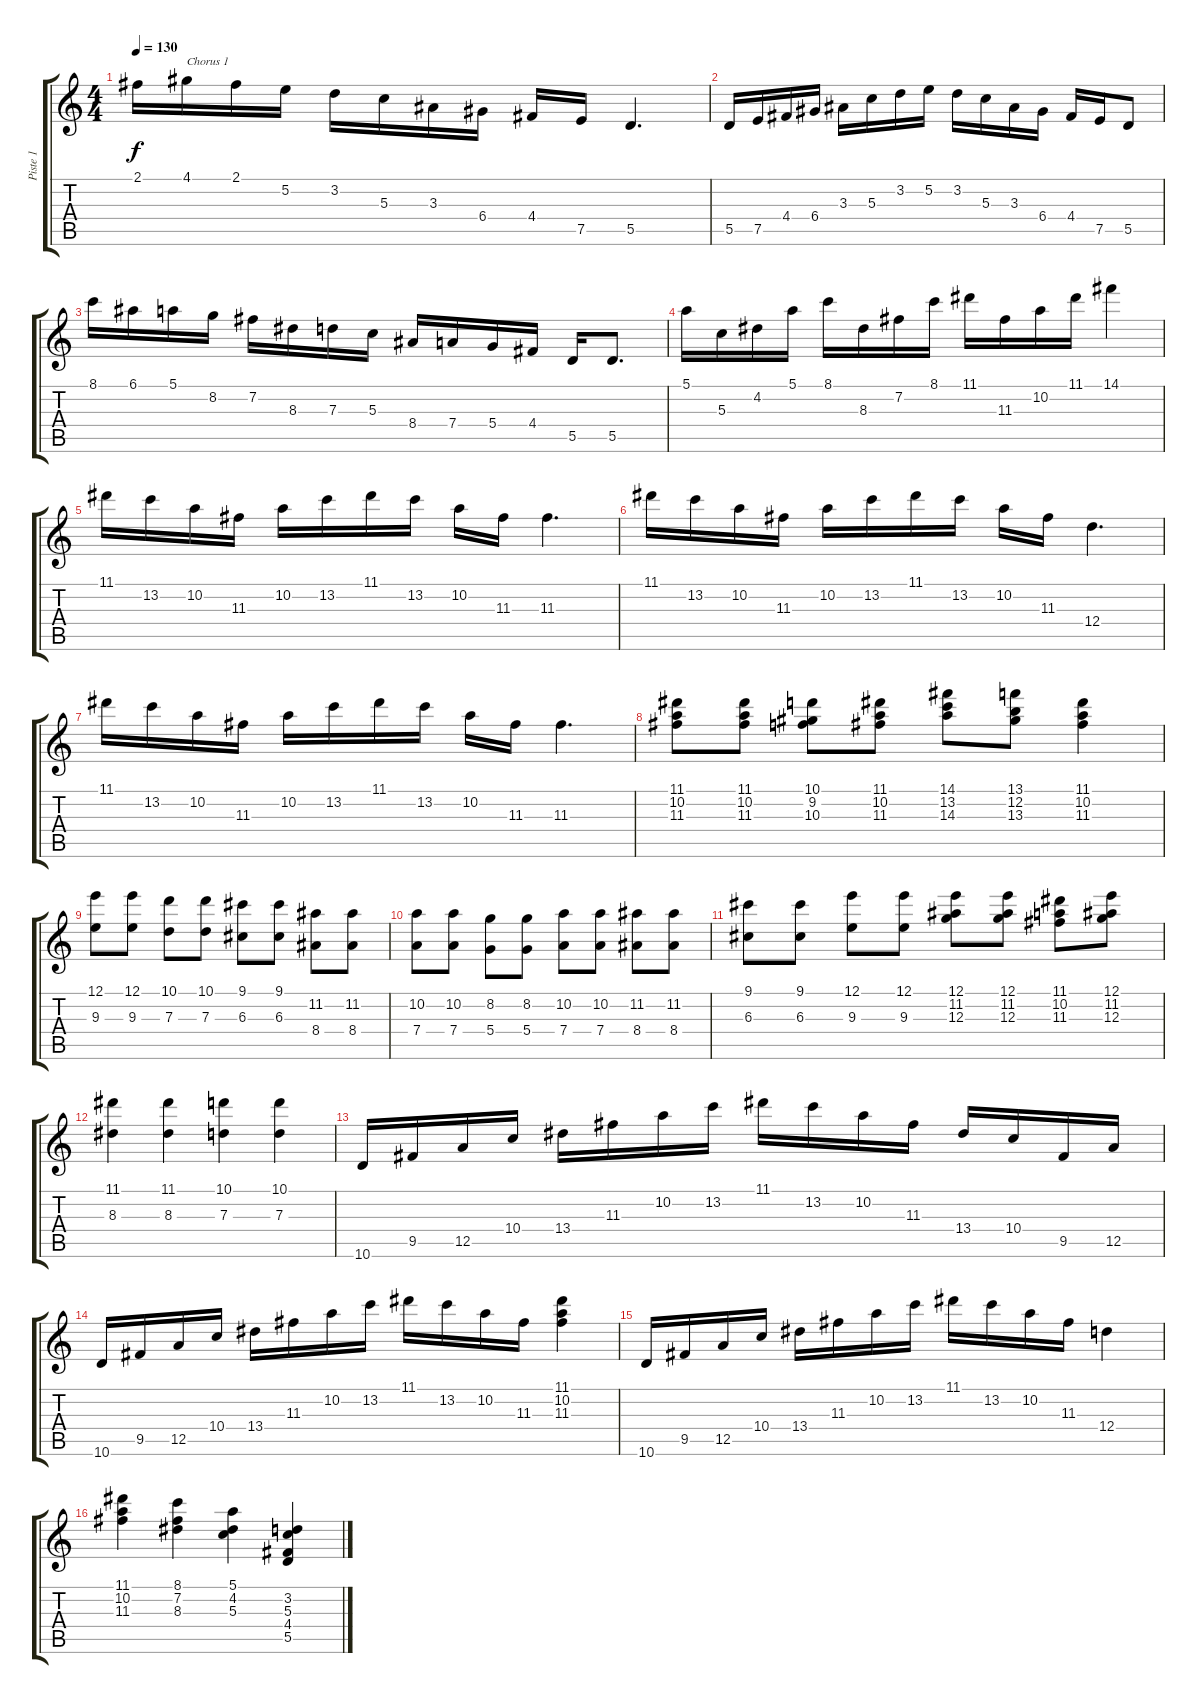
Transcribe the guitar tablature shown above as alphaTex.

\track ("Piste 1" "Piste 1") {instrument acousticguitarsteel}
\staff {score tabs}
\tuning (E4 B3 G3 D3 A2 E2) {hide}
\ts (4 4)
\tempo 130
\clef g2
\ks c
2.1.16{dy f} 4.1.16{txt "Chorus 1"} 2.1.16 5.2.16 3.2.16 5.3.16 3.3.16 6.4.16 4.4.16 7.5.16 5.5.4{d} |
5.5.16 7.5.16 4.4.16 6.4.16 3.3.16 5.3.16 3.2.16 5.2.16 3.2.16 5.3.16 3.3.16 6.4.16 4.4.16 7.5.16 5.5.8 |
8.1.16 6.1.16 5.1.16 8.2.16 7.2.16 8.3.16 7.3.16 5.3.16 8.4.16 7.4.16 5.4.16 4.4.16 5.5.16 5.5.8{d} |
5.1.16 5.3.16 4.2.16 5.1.16 8.1.16 8.3.16 7.2.16 8.1.16 11.1.16 11.3.16 10.2.16 11.1.16 14.1.4 |
11.1.16 13.2.16 10.2.16 11.3.16 10.2.16 13.2.16 11.1.16 13.2.16 10.2.16 11.3.16 11.3.4{d} |
11.1.16 13.2.16 10.2.16 11.3.16 10.2.16 13.2.16 11.1.16 13.2.16 10.2.16 11.3.16 12.4.4{d} |
11.1.16 13.2.16 10.2.16 11.3.16 10.2.16 13.2.16 11.1.16 13.2.16 10.2.16 11.3.16 11.3.4{d} |
(11.1 10.2 11.3).8 (11.1 10.2 11.3).8 (10.1 9.2 10.3).8 (11.1 10.2 11.3).8 (14.1 13.2 14.3).8 (13.1 12.2 13.3).8 (11.1 10.2 11.3).4 |
(12.1 9.3).8 (12.1 9.3).8 (10.1 7.3).8 (10.1 7.3).8 (9.1 6.3).8 (9.1 6.3).8 (11.2 8.4).8 (11.2 8.4).8 |
(10.2 7.4).8 (10.2 7.4).8 (8.2 5.4).8 (8.2 5.4).8 (10.2 7.4).8 (10.2 7.4).8 (11.2 8.4).8 (11.2 8.4).8 |
(9.1 6.3).8 (9.1 6.3).8 (12.1 9.3).8 (12.1 9.3).8 (12.1 11.2 12.3).8 (12.1 11.2 12.3).8 (11.1 10.2 11.3).8 (12.1 11.2 12.3).8 |
(11.1 8.3).4 (11.1 8.3).4 (10.1 7.3).4 (10.1 7.3).4 |
10.6.16 9.5.16 12.5.16 10.4.16 13.4.16 11.3.16 10.2.16 13.2.16 11.1.16 13.2.16 10.2.16 11.3.16 13.4.16 10.4.16 9.5.16 12.5.16 |
10.6.16 9.5.16 12.5.16 10.4.16 13.4.16 11.3.16 10.2.16 13.2.16 11.1.16 13.2.16 10.2.16 11.3.16 (11.1 10.2 11.3).4 |
10.6.16 9.5.16 12.5.16 10.4.16 13.4.16 11.3.16 10.2.16 13.2.16 11.1.16 13.2.16 10.2.16 11.3.16 12.4.4 |
(11.1 10.2 11.3).4 (8.1 7.2 8.3).4 (5.1 4.2 5.3).4 (3.2 5.3 4.4 5.5).4
